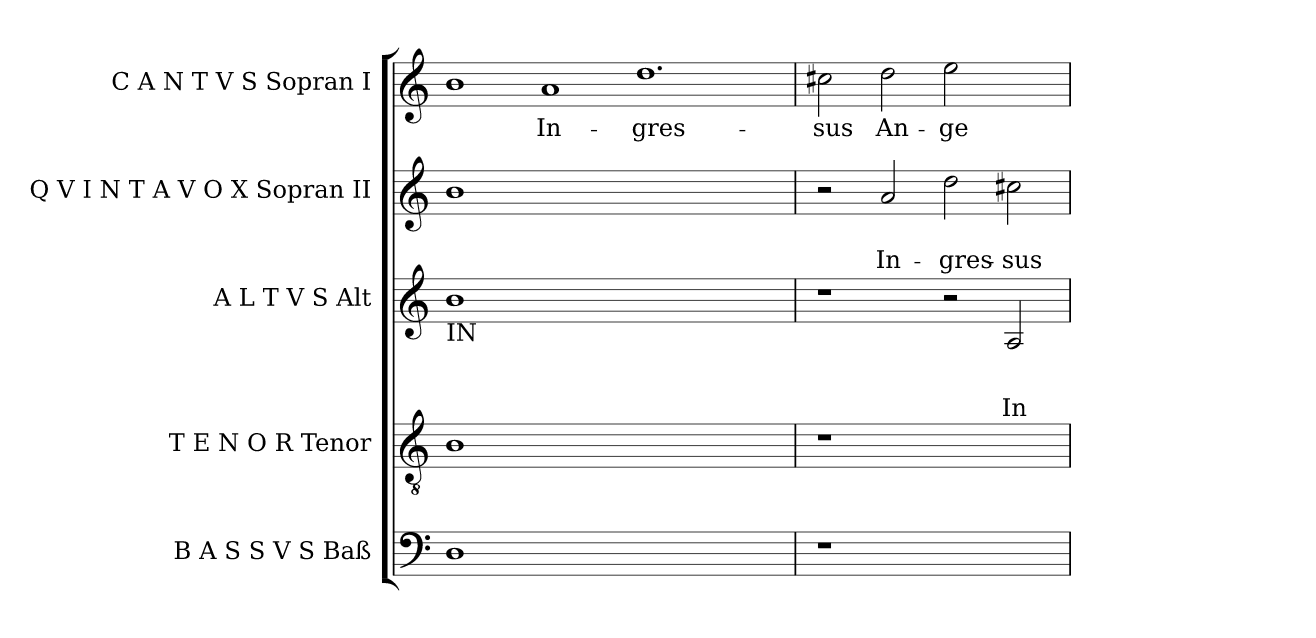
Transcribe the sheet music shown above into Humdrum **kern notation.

**kern	**kern	**kern	**text	**text	**text	**kern	**text	**text	**kern	**text
*part5	*part4	*part3	*part3	*part3	*part3	*part2	*part2	*part2	*part1	*part1
*staff5	*staff4	*staff3	*staff3	*staff3	*staff3	*staff2	*staff2	*staff2	*staff1	*staff1
*I"B A S S V S Baß	*I"T E N O R Tenor	*I"A L T V S Alt	*	*	*	*I"Q V I N T A V O X Sopran II	*	*	*I"C A N T V S Sopran I	*
*clefF4	*clefGv2	*clefG2	*	*	*	*clefG2	*	*	*clefG2	*
*k[]	*k[]	*k[]	*	*	*	*k[]	*	*	*k[]	*
*C:	*C:	*C:	*	*	*	*C:	*	*	*C:	*
=1	=1	=1	=1	=1	=1	=1	=1	=1	=1	=1
!	!	!LO:TX:b:t=IN	!	!	!	!	!	!	!	!
1D	1B	1b	.	.	.	1b	.	.	1b	.
!	!	!	!	!	!	!	!	!	!	!LO:LY:b
0ryy	0ryy	0ryy	.	.	.	0ryy	.	.	1a	In-
!	!	!	!	!	!	!	!	!	!	!LO:LY:b
.	.	.	.	.	.	.	.	.	1.dd	-gres-
2ryy	2ryy	2ryy	.	.	.	2ryy	.	.	.	.
=2	=2	=2	=2	=2	=2	=2	=2	=2	=2	=2
!	!	!	!	!	!	!	!	!	!	!LO:LY:b
1r	1r	1r	.	.	.	2r	.	.	2cc#X\	-sus
!	!	!	!	!	!	!	!	!LO:LY:b	!	!LO:LY:b
.	.	.	.	.	.	2a/	.	In-	2dd\	An-
!	!	!	!	!	!	!	!	!LO:LY:b	!	!LO:LY:b
1ryy	1ryy	2r	.	.	.	2dd\	.	-gres-	2ee\	-ge-
!	!	!	!	!	!LO:LY:b	!	!	!LO:LY:b	!	!
.	.	2A/	.	.	In-	2cc#X\	.	-sus	2ryy	.
=	=	=	=	=	=	=	=	=	=	=
*-	*-	*-	*-	*-	*-	*-	*-	*-	*-	*-
